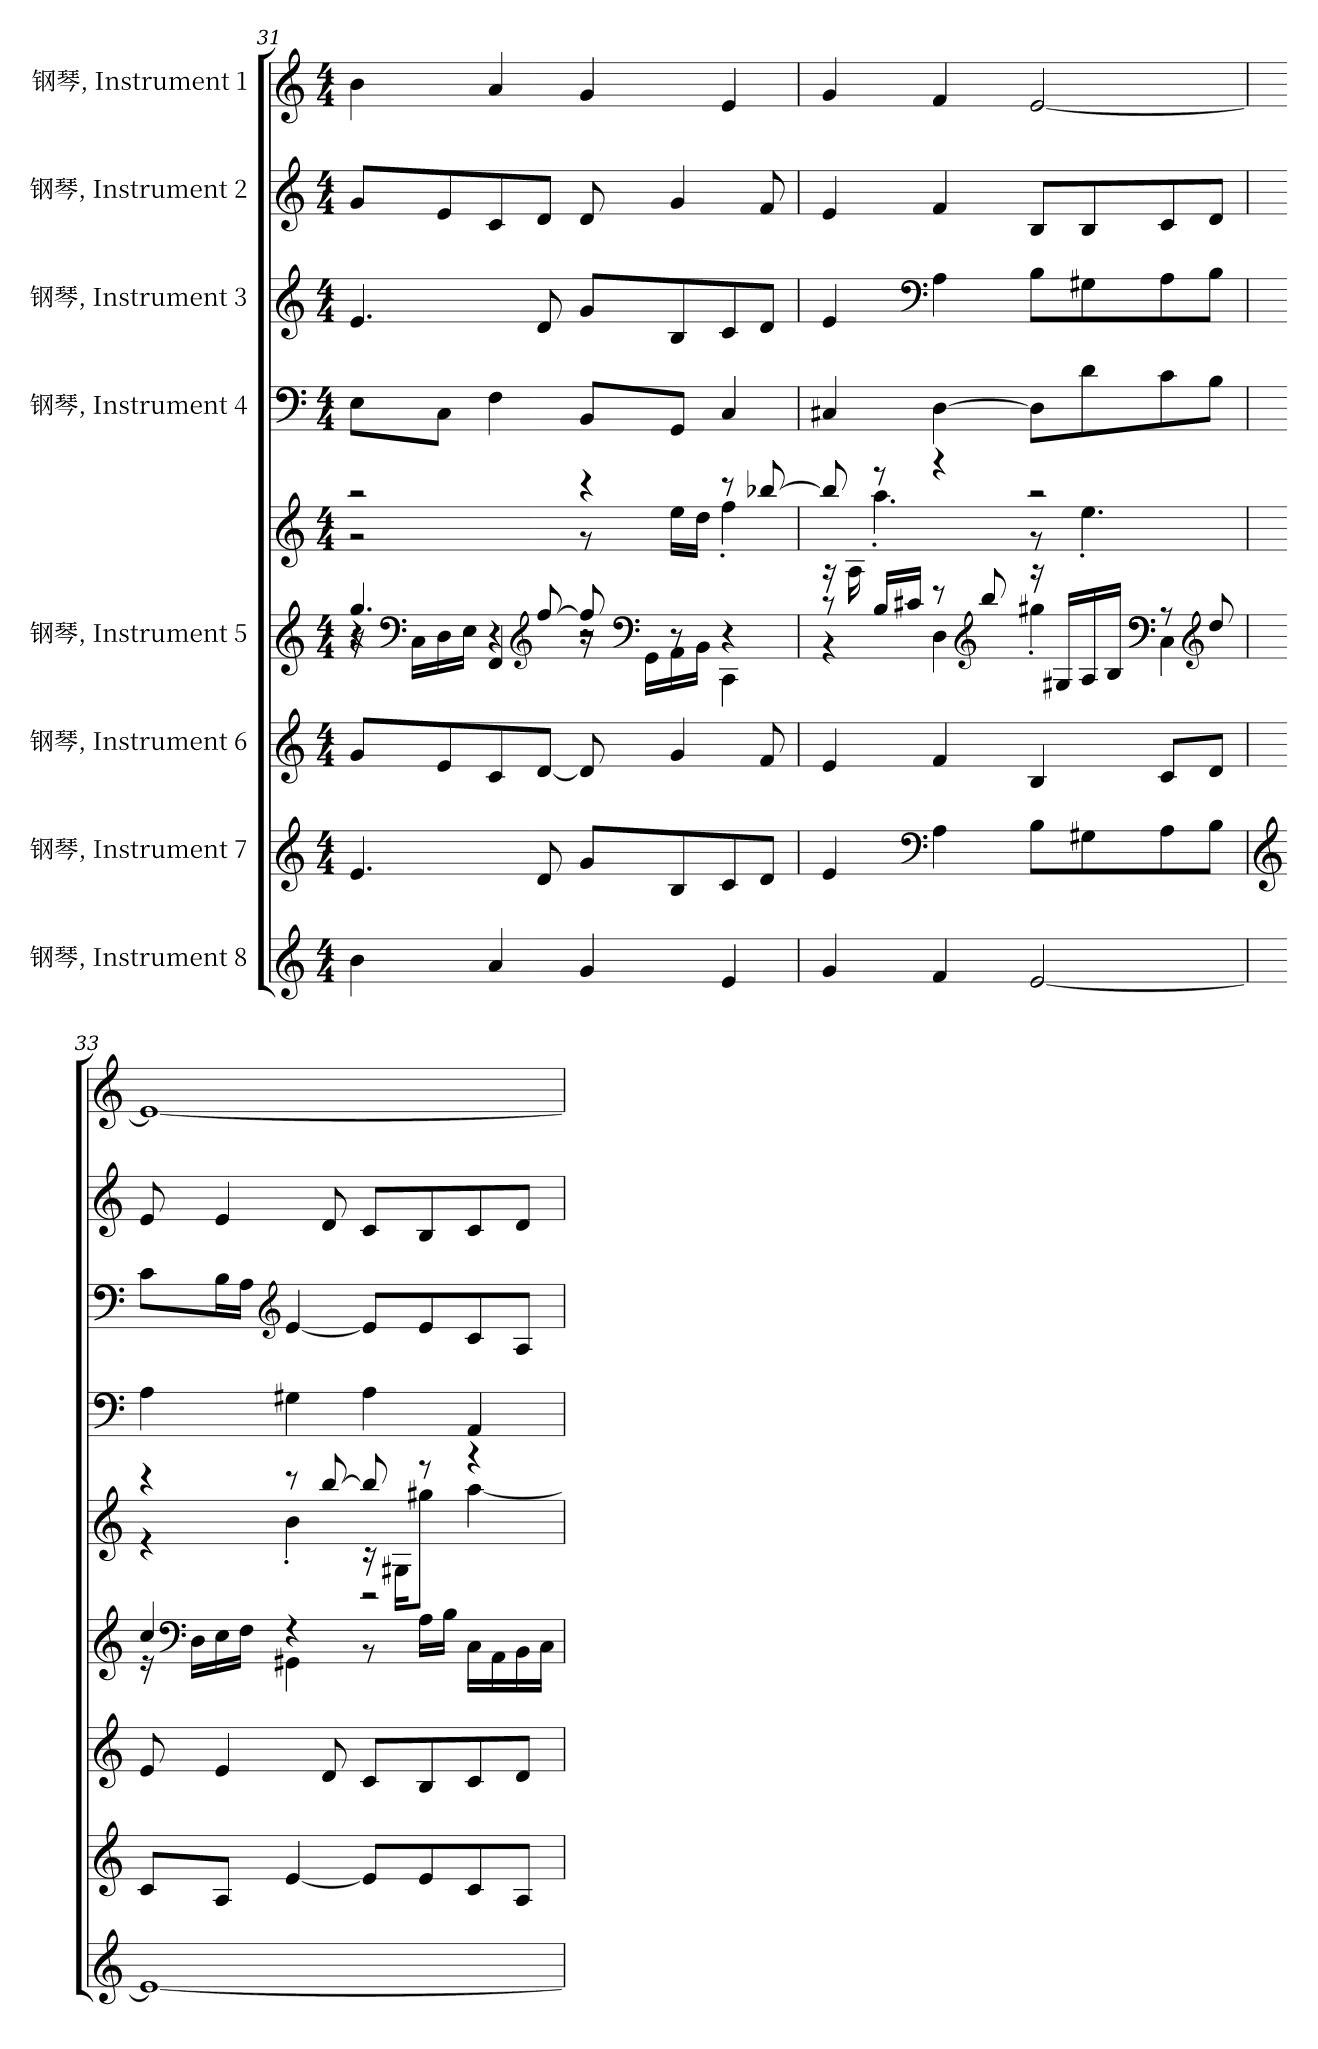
**kern	**kern	**kern	**kern	**kern	**kern	**kern	**kern	**kern
*part8	*part7	*part6	*part5	*part5	*part4	*part3	*part2	*part1
*staff9	*staff8	*staff7	*staff6	*staff5	*staff4	*staff3	*staff2	*staff1
*I"钢琴, Instrument 8	*I"钢琴, Instrument 7	*I"钢琴, Instrument 6	*I"钢琴, Instrument 5	*	*I"钢琴, Instrument 4	*I"钢琴, Instrument 3	*I"钢琴, Instrument 2	*I"钢琴, Instrument 1
*clefG2	*clefG2	*clefG2	*clefG2	*clefG2	*clefF4	*clefG2	*clefG2	*clefG2
*k[]	*k[]	*k[]	*k[]	*k[]	*k[]	*k[]	*k[]	*k[]
*M4/4	*M4/4	*M4/4	*M4/4	*M4/4	*M4/4	*M4/4	*M4/4	*M4/4
=31	=31	=31	=31	=31	=31	=31	=31	=31
*	*	*	*^	*^	*	*	*	*
*	*	*	*	*^	*	*	*	*	*	*
4b\	4.e/	8g/L	4.gg/	16r	4r	2r	2r	8E\L	4.e/	8g/L	4b\
*	*	*	*clefF4	*	*	*	*	*	*	*	*
.	.	.	.	16C\LL	.	.	.	.	.	.	.
.	.	8e/	.	16D\	.	.	.	8C\J	.	8e/	.
.	.	.	.	16E\JJ	.	.	.	.	.	.	.
4a/	.	8c/	.	4r	4FF/	.	.	4F\	.	8c/	4a/
*	*	*	*clefG2	*	*	*	*	*	*	*	*
.	8d/	[8d/J	[8ff/	.	.	.	.	.	8d/	8d/J	.
4g/	8g/L	8d/]	8ff/]	16r	2r	4r	8r	8BB/L	8g/L	8d/	4g/
*	*	*	*clefF4	*	*	*	*	*	*	*	*
.	.	.	.	16GG\LL	.	.	.	.	.	.	.
.	8B/	4g/	8r	16AA\	.	.	16ee\LL	8GG/J	8B/	4g/	.
.	.	.	.	16BB\JJ	.	.	16dd\JJ	.	.	.	.
4e/	8c/	.	4r	4CC\	.	8r	4ff'\	4C/	8c/	.	4e/
.	8d/J	8f/	.	.	.	[8bb-X/	.	.	8d/J	8f/	.
*	*	*	*	*v	*v	*	*	*	*	*	*
!!LO:PB:g=z
=32	=32	=32	=32	=32	=32	=32	=32	=32	=32	=32
4g/	4e/	4e/	8r	4r	8bb-/]	16r	4C#X/	4e/	4e/	4g/
.	.	.	.	.	.	16A\	.	.	.	.
.	.	.	16B/LL	.	8r	4.aa'\	.	.	.	.
.	.	.	16c#X/JJ	.	.	.	.	.	.	.
*	*clefF4	*	*	*	*	*	*	*clefF4	*	*
4f/	4A\	4f/	8r	4D\	4r	.	[4D\	4A\	4f/	4f/
*	*	*	*clefG2	*	*	*	*	*	*	*
.	.	.	8bb/	.	.	.	.	.	.	.
[2e/	8B\L	4B/	16r	4gg#X'\	2r	8r	8D\L]	8B\L	8B/L	[2e/
.	.	.	16G#X/LL	.	.	.	.	.	.	.
.	8G#X\	.	16A/	.	.	4.ee'\	8d\	8G#X\	8B/	.
.	.	.	16B/JJ	.	.	.	.	.	.	.
*	*	*	*clefF4	*	*	*	*	*	*	*
.	8A\	8c/L	8r	4C\	.	.	8c\	8A\	8c/	.
*	*	*	*clefG2	*	*	*	*	*	*	*
.	8B\J	8d/J	8dd/	.	.	.	8B\J	8B\J	8d/J	.
!!LO:PB:g=z
=33	=33	=33	=33	=33	=33	=33	=33	=33	=33	=33
*	*clefG2	*	*	*	*	*	*	*	*	*
1e_	8c/L	8e/	4cc/	16r	4r	4r	4A\	8c\L	8e/	1e_
*	*	*	*clefF4	*	*	*	*	*	*	*
.	.	.	.	16D\LL	.	.	.	.	.	.
.	8A/J	4e/	.	16E\	.	.	.	16B\L	4e/	.
.	.	.	.	16F\JJ	.	.	.	16A\JJ	.	.
*	*	*	*	*	*	*	*	*clefG2	*	*
.	[4e/	.	4r	4GG#X\	8r	4b'\	4G#X\	[4e/	.	.
.	.	8d/	.	.	[8bb/	.	.	.	8d/	.
.	8e/L]	8c/L	2r	8r	8bb/]	16r	4A\	8e/L]	8c/L	.
.	.	.	.	.	.	16G#X\KL	.	.	.	.
.	8e/	8B/	.	16A\LL	8r	8gg#X\J	.	8e/	8B/	.
.	.	.	.	16B\JJ	.	.	.	.	.	.
.	8c/	8c/	.	16C\LL	4r	[4aa\	4AA/	8c/	8c/	.
.	.	.	.	16AA\	.	.	.	.	.	.
.	8A/J	8d/J	.	16BB\	.	.	.	8A/J	8d/J	.
.	.	.	.	16C\JJ	.	.	.	.	.	.
*	*	*	*v	*v	*	*	*	*	*	*
*	*	*	*	*v	*v	*	*	*	*
=	=	=	=	=	=	=	=	=
*-	*-	*-	*-	*-	*-	*-	*-	*-
